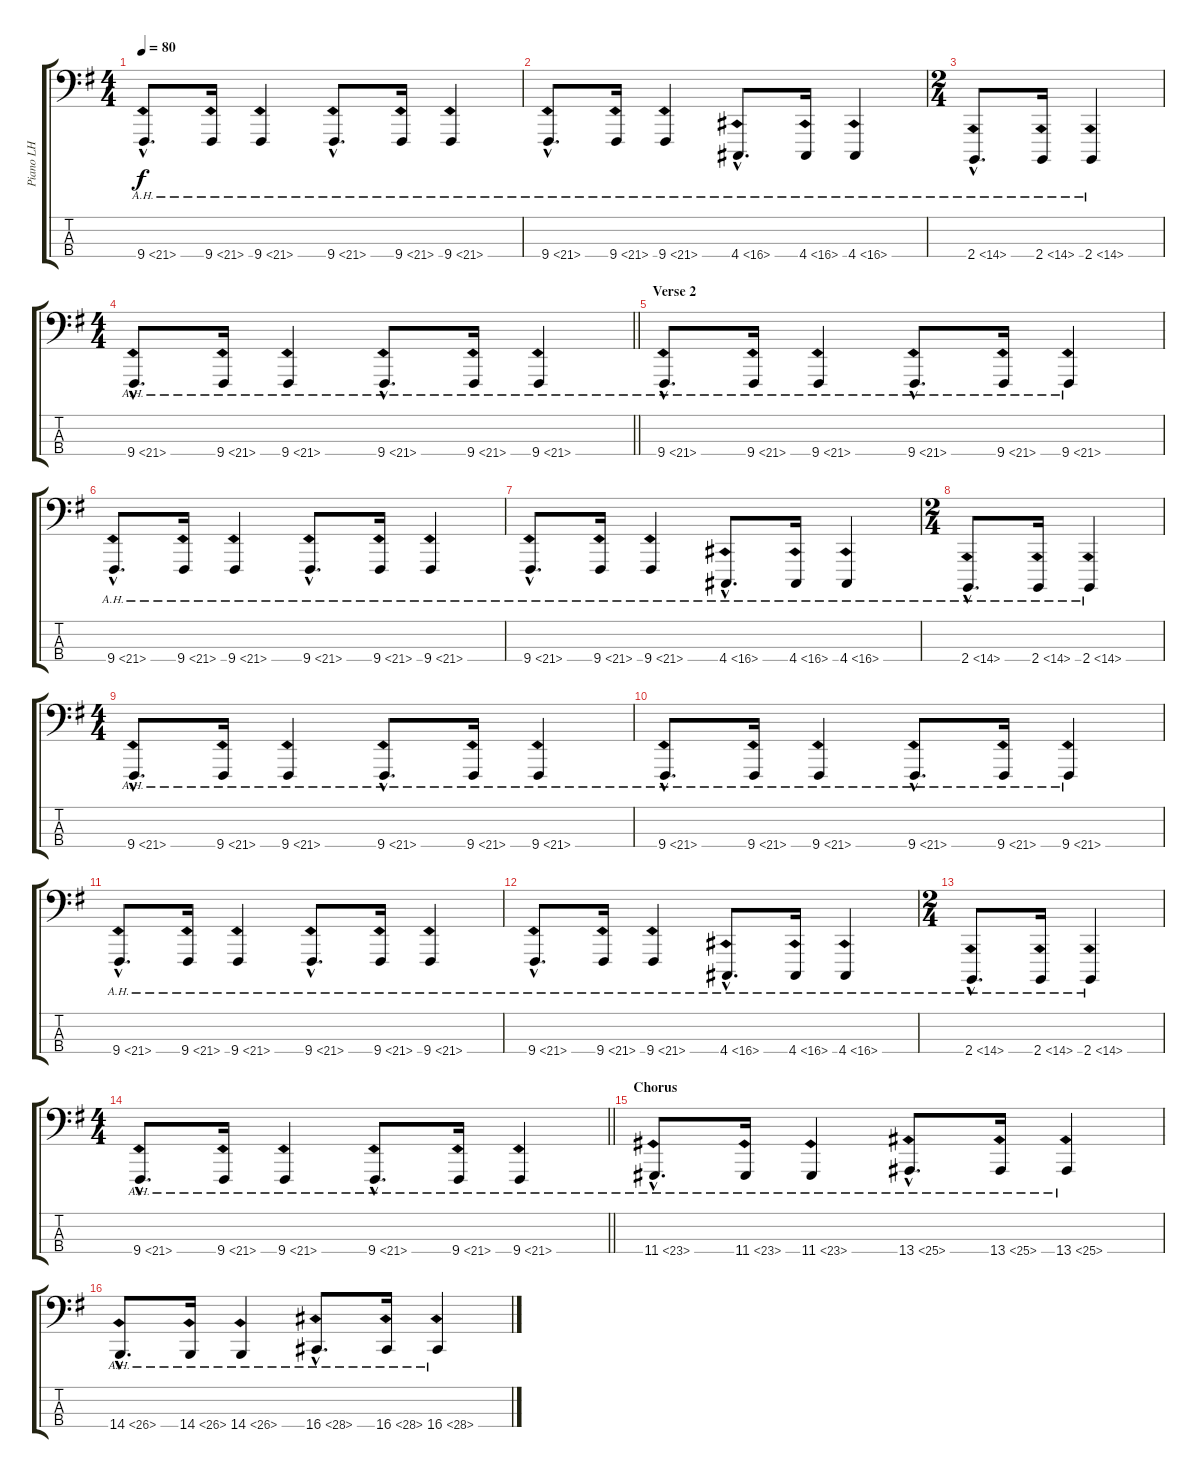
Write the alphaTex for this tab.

\track ("Piano LH" "Piano LH") {instrument acousticgrandpiano}
\staff {score tabs}
\tuning (G2 D2 A1 A0) {hide}
\ts (4 4)
\tempo 80
\clef f4
\ks g
9.4{ah 12 hac}.8{d dy f} 9.4{ah 12}.16 9.4{ah 12}.4 9.4{ah 12 hac}.8{d} 9.4{ah 12}.16 9.4{ah 12}.4 |
9.4{ah 12 hac}.8{d} 9.4{ah 12}.16 9.4{ah 12}.4 4.4{ah 12 hac}.8{d} 4.4{ah 12}.16 4.4{ah 12}.4 |
\ts (2 4)
2.4{ah 12 hac}.8{d} 2.4{ah 12}.16 2.4{ah 12}.4 |
\ts (4 4)
\barLineRight lightlight
9.4{ah 12 hac}.8{d} 9.4{ah 12}.16 9.4{ah 12}.4 9.4{ah 12 hac}.8{d} 9.4{ah 12}.16 9.4{ah 12}.4 |
\section ("" "Verse 2")
9.4{ah 12 hac}.8{d} 9.4{ah 12}.16 9.4{ah 12}.4 9.4{ah 12 hac}.8{d} 9.4{ah 12}.16 9.4{ah 12}.4 |
9.4{ah 12 hac}.8{d} 9.4{ah 12}.16 9.4{ah 12}.4 9.4{ah 12 hac}.8{d} 9.4{ah 12}.16 9.4{ah 12}.4 |
9.4{ah 12 hac}.8{d} 9.4{ah 12}.16 9.4{ah 12}.4 4.4{ah 12 hac}.8{d} 4.4{ah 12}.16 4.4{ah 12}.4 |
\ts (2 4)
2.4{ah 12 hac}.8{d} 2.4{ah 12}.16 2.4{ah 12}.4 |
\ts (4 4)
9.4{ah 12 hac}.8{d} 9.4{ah 12}.16 9.4{ah 12}.4 9.4{ah 12 hac}.8{d} 9.4{ah 12}.16 9.4{ah 12}.4 |
9.4{ah 12 hac}.8{d} 9.4{ah 12}.16 9.4{ah 12}.4 9.4{ah 12 hac}.8{d} 9.4{ah 12}.16 9.4{ah 12}.4 |
9.4{ah 12 hac}.8{d} 9.4{ah 12}.16 9.4{ah 12}.4 9.4{ah 12 hac}.8{d} 9.4{ah 12}.16 9.4{ah 12}.4 |
9.4{ah 12 hac}.8{d} 9.4{ah 12}.16 9.4{ah 12}.4 4.4{ah 12 hac}.8{d} 4.4{ah 12}.16 4.4{ah 12}.4 |
\ts (2 4)
2.4{ah 12 hac}.8{d} 2.4{ah 12}.16 2.4{ah 12}.4 |
\ts (4 4)
\barLineRight lightlight
9.4{ah 12 hac}.8{d} 9.4{ah 12}.16 9.4{ah 12}.4 9.4{ah 12 hac}.8{d} 9.4{ah 12}.16 9.4{ah 12}.4 |
\section ("" "Chorus")
11.4{ah 12 hac}.8{d} 11.4{ah 12}.16 11.4{ah 12}.4 13.4{ah 12 hac}.8{d} 13.4{ah 12}.16 13.4{ah 12}.4 |
14.4{ah 12 hac}.8{d} 14.4{ah 12}.16 14.4{ah 12}.4 16.4{ah 12 hac}.8{d} 16.4{ah 12}.16 16.4{ah 12}.4
